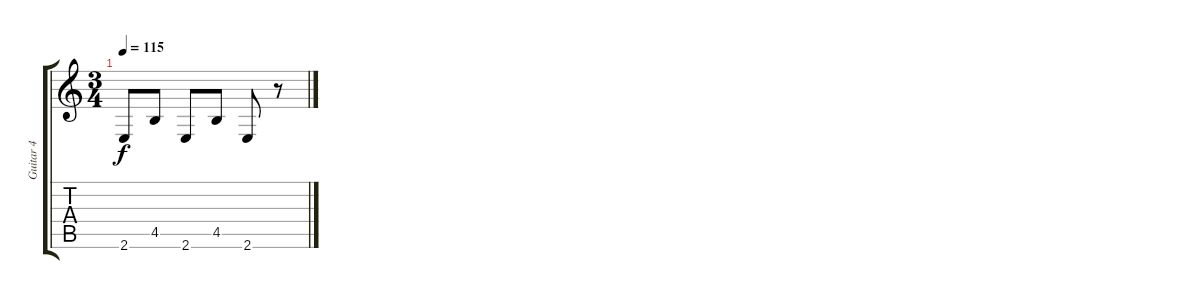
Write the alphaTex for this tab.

\track ("Guitar 4" "Guitar 4") {instrument acousticguitarsteel}
\staff {score tabs}
\tuning (D4 A3 F3 C3 G2 D2) {hide}
\ts (3 4)
\tempo 115
\clef g2
\ks c
2.6.8{dy f} 4.5.8 2.6.8 4.5.8 2.6.8 r.8
